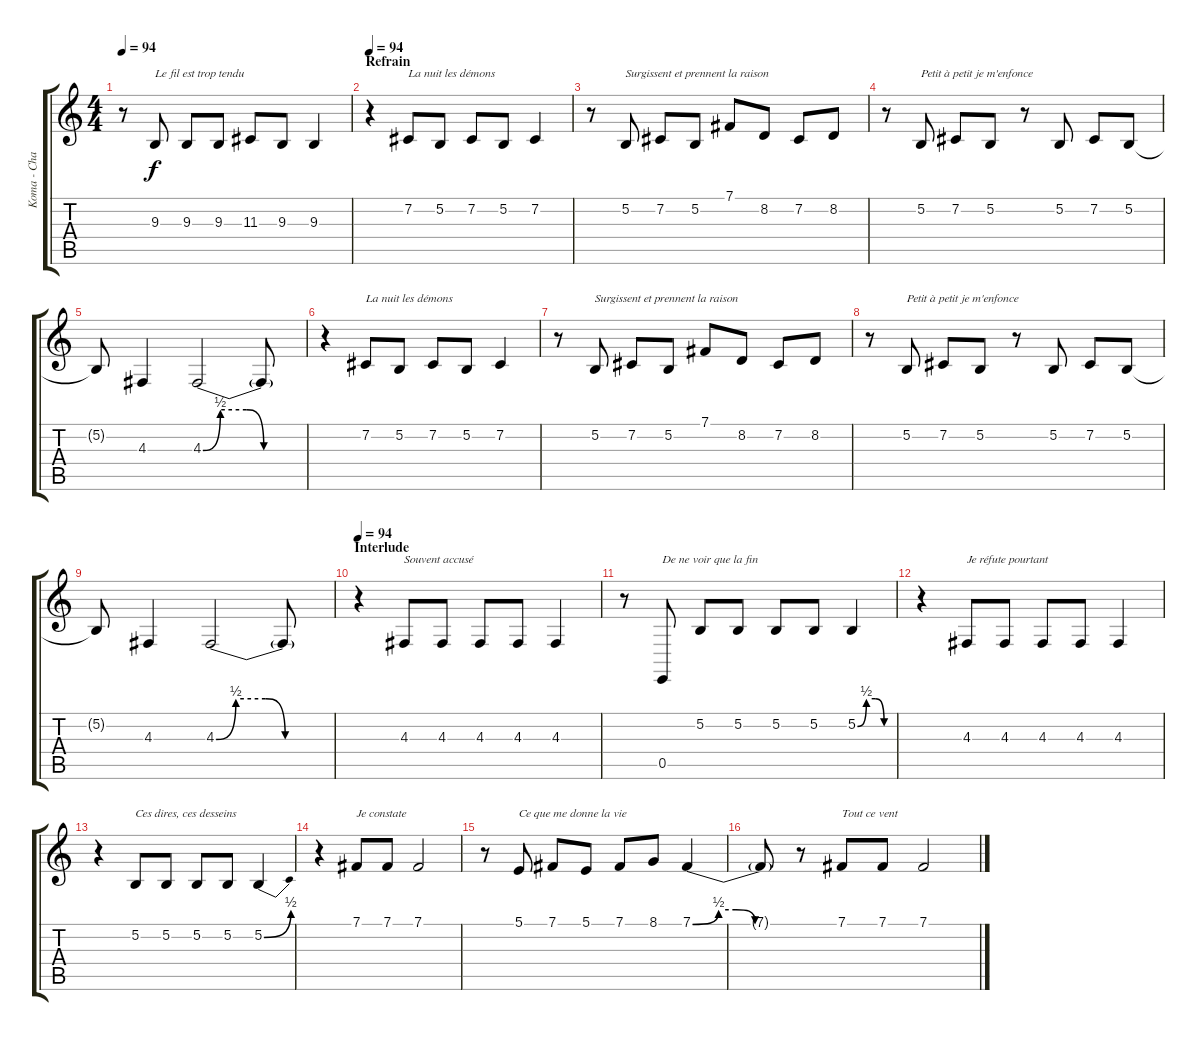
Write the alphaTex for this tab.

\track ("Koma - Chant" "Koma - Cha") {instrument cello}
\staff {score tabs}
\tuning (B3 Gb3 D3 A2 E2 B1) {hide}
\ts (4 4)
\tempo 94
\clef g2
\ks c
r.8{dy f} 9.3.8{txt "Le fil est trop tendu"} 9.3.8 9.3.8 11.3.8 9.3.8 9.3.4 |
\section ("" "Refrain")
\tempo 94
r.4{volume 16 balance 8 instrument cello} 7.2.8{txt "La nuit les démons"} 5.2.8 7.2.8 5.2.8 7.2.4 |
r.8 5.2.8{txt "Surgissent et prennent la raison"} 7.2.8 5.2.8 7.1.8 8.2.8 7.2.8 8.2.8 |
r.8 5.2.8{txt "Petit à petit je m'enfonce"} 7.2.8 5.2.8 r.8 5.2.8 7.2.8 5.2.8 |
5.2{t}.8 4.3.4 4.3{be (custom 0 0 10 2 25 2 35 0 60 0)}.2 4.3{t}.8 |
r.4 7.2.8{txt "La nuit les démons"} 5.2.8 7.2.8 5.2.8 7.2.4 |
r.8 5.2.8{txt "Surgissent et prennent la raison"} 7.2.8 5.2.8 7.1.8 8.2.8 7.2.8 8.2.8 |
r.8 5.2.8{txt "Petit à petit je m'enfonce"} 7.2.8 5.2.8 r.8 5.2.8 7.2.8 5.2.8 |
5.2{t}.8 4.3.4 4.3{be (custom 0 0 10 2 25 2 35 0 60 0)}.2 4.3{t}.8 |
\section ("" "Interlude")
\tempo 94
r.4{volume 16 balance 8 instrument cello} 4.3.8{txt "Souvent accusé"} 4.3.8 4.3.8 4.3.8 4.3.4 |
r.8 0.5.8{txt "De ne voir que la fin"} 5.2.8 5.2.8 5.2.8 5.2.8 5.2{be (custom 0 0 15 2 30 2 45 0 60 0)}.4 |
r.4 4.3.8{txt "Je réfute pourtant"} 4.3.8 4.3.8 4.3.8 4.3.4 |
r.4 5.2.8{txt "Ces dires, ces desseins"} 5.2.8 5.2.8 5.2.8 5.2{be (bend 0 0 60 2)}.4 |
r.4 7.1.8{txt "Je constate"} 7.1.8 7.1.2 |
r.8 5.1.8{txt "Ce que me donne la vie"} 7.1.8 5.1.8 7.1.8 8.1.8 7.1{be (custom 0 0 15 2 25 2 36 0 60 0)}.4 |
7.1{t}.8 r.8 7.1.8{txt "Tout ce vent"} 7.1.8 7.1.2
